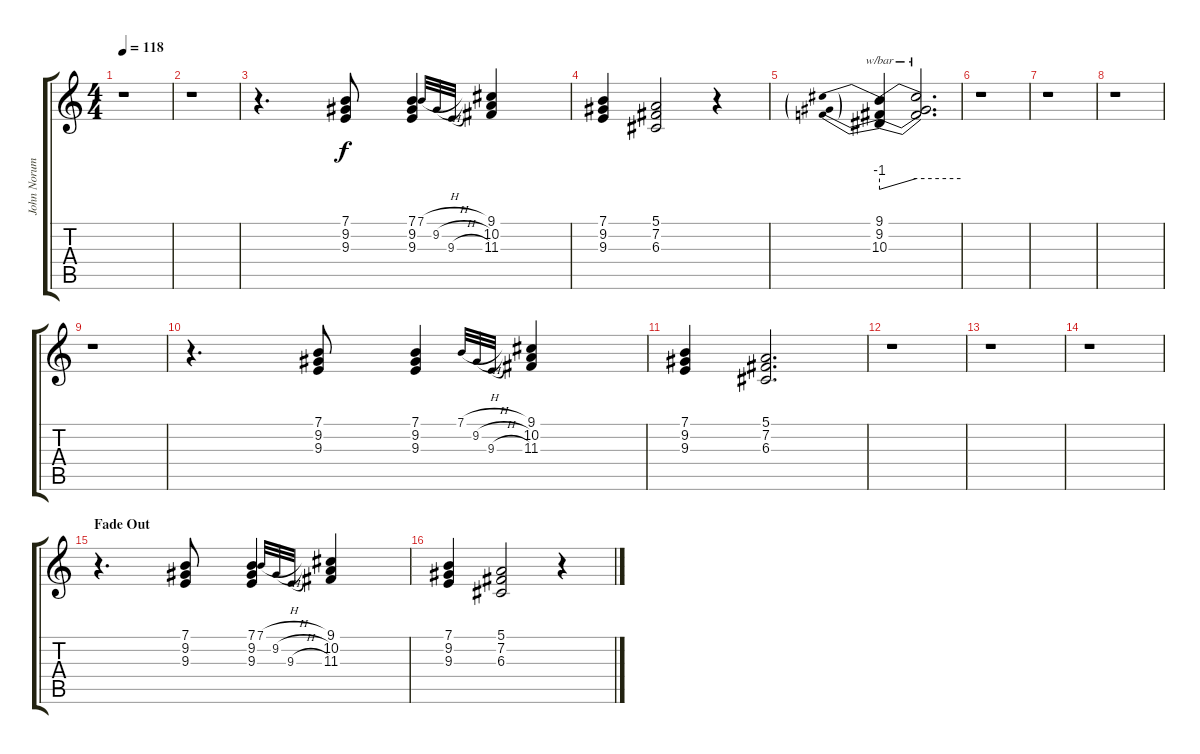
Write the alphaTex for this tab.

\track ("John Norum, Mic Michaeli, Ian Haugland " "John Norum") {instrument flute}
\staff {score tabs}
\tuning (E4 B3 G3 D3 A2 E2) {hide}
\ts (4 4)
\tempo 118
\clef g2
\ks c
r.1{dy f} |
r.1 |
r.4{d} (7.1 9.2 9.3).8 (7.1 9.2 9.3).4 7.1{h}.32{gr onbeat} 9.2{h}.32{gr onbeat} 9.3{h}.32{gr onbeat} (9.1 10.2 11.3).4 |
(7.1 9.2 9.3).4 (5.1 7.2 6.3).2 r.4 |
(9.1 9.2 10.3).4{tbe (predivedive default 0 -4 60 0)} (9.1{t} 9.2{t} 10.3{t}).2{d tbe (hold default 0 0 60 0)} |
r.1 |
r.1 |
r.1 |
r.1 |
r.4{d} (7.1 9.2 9.3).8 (7.1 9.2 9.3).4 7.1{h}.32{gr onbeat} 9.2{h}.32{gr onbeat} 9.3{h}.32{gr onbeat} (9.1 10.2 11.3).4 |
(7.1 9.2 9.3).4 (5.1 7.2 6.3).2{d} |
r.1 |
r.1 |
r.1 |
\section ("" "Fade Out")
r.4{d} (7.1 9.2 9.3).8 (7.1 9.2 9.3).4 7.1{h}.32{gr onbeat} 9.2{h}.32{gr onbeat} 9.3{h}.32{gr onbeat} (9.1 10.2 11.3).4 |
(7.1 9.2 9.3).4 (5.1 7.2 6.3).2 r.4
